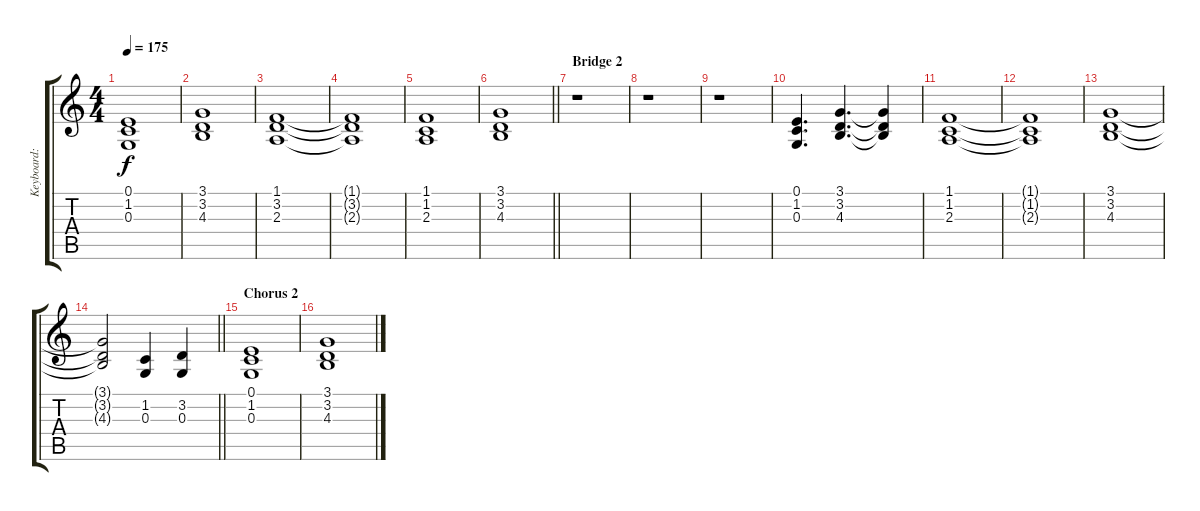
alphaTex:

\track ("Keyboard: Manuel Schallinger" "Keyboard: ") {instrument choiraahs}
\staff {score tabs}
\tuning (E4 B3 G3 D3 A2 E2) {hide}
\ts (4 4)
\tempo 175
\clef g2
\ks aminor
(0.1 1.2 0.3).1{dy f} |
(3.1 3.2 4.3).1 |
(1.1 3.2 2.3).1 |
(1.1{t} 3.2{t} 2.3{t}).1 |
(1.1 1.2 2.3).1 |
\barLineRight lightlight
(3.1 3.2 4.3).1 |
\section ("" "Bridge 2")
r.1 |
r.1 |
r.1 |
(0.1 1.2 0.3).4{d} (3.1 3.2 4.3).4{d} (3.1{t} 3.2{t} 4.3{t}).4 |
(1.1 1.2 2.3).1 |
(1.1{t} 1.2{t} 2.3{t}).1 |
(3.1 3.2 4.3).1 |
\barLineRight lightlight
(3.1{t} 3.2{t} 4.3{t}).2 (1.2 0.3).4 (3.2 0.3).4 |
\section ("" "Chorus 2")
(0.1 1.2 0.3).1 |
(3.1 3.2 4.3).1
